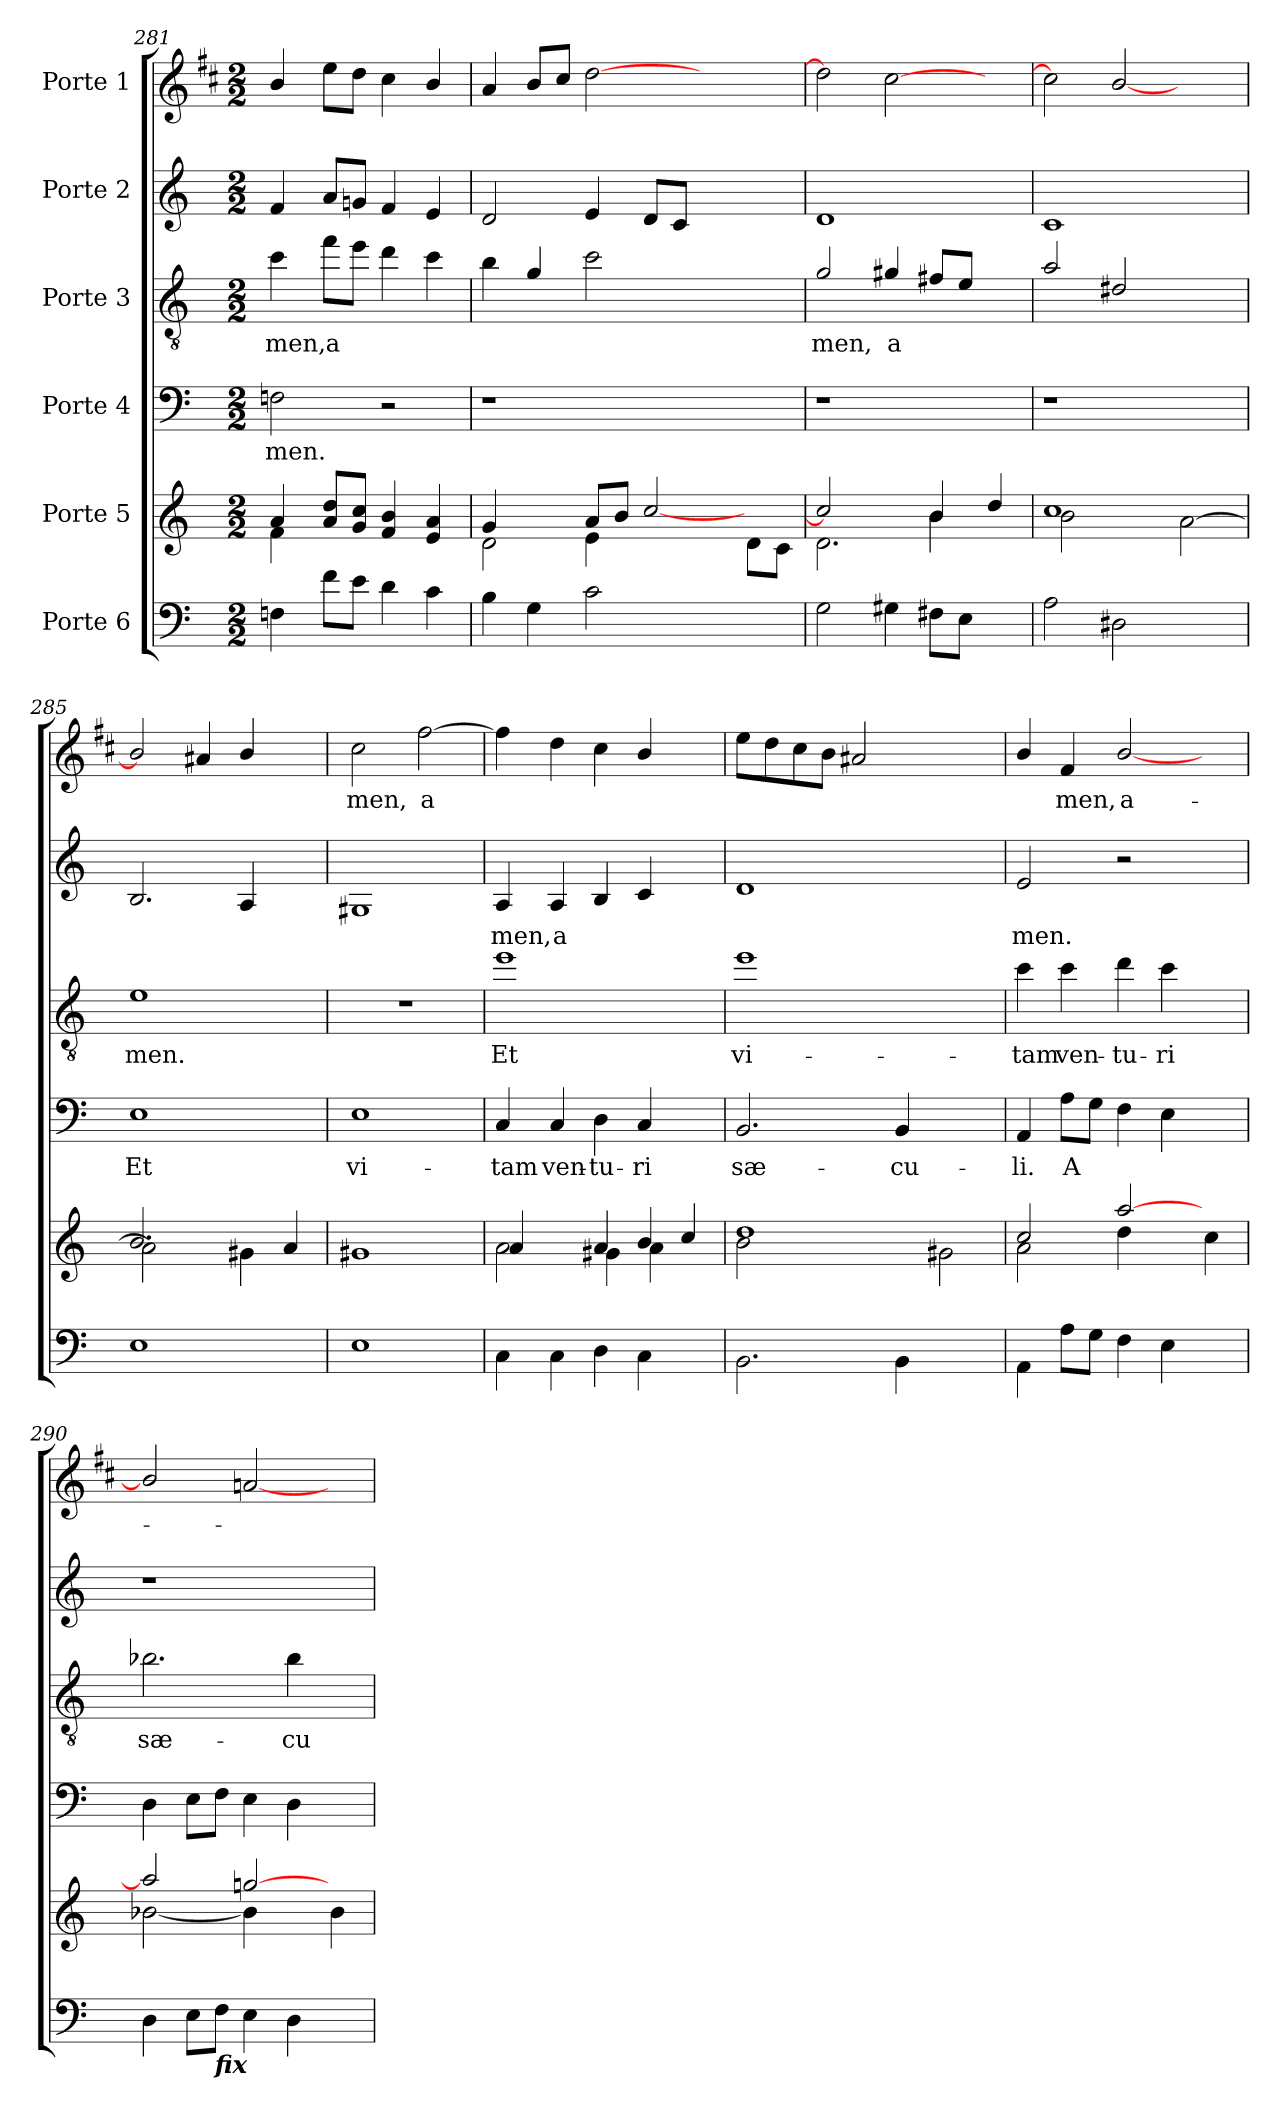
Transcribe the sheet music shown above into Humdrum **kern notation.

**kern	**kern	**kern	**text	**kern	**text	**kern	**text	**kern	**text
*part6	*part5	*part4	*part4	*part3	*part3	*part2	*part2	*part1	*part1
*staff6	*staff5	*staff4	*staff4	*staff3	*staff3	*staff2	*staff2	*staff1	*staff1
*I"Porte 6	*I"Porte 5	*I"Porte 4	*	*I"Porte 3	*	*I"Porte 2	*	*I"Porte 1	*
!!LO:LB:g=z
*clefF4	*clefG2	*clefF4	*	*clefGv2	*	*clefG2	*	*clefG2	*
*	*	*	*	*ITrd8c14	*	*	*	*ITrd1c2	*
*k[]	*k[]	*k[]	*	*k[]	*	*k[]	*	*k[]	*
*C:	*C:	*C:	*	*C:	*	*C:	*	*C:	*
*M2/2	*M2/2	*M2/2	*	*M2/2	*	*M2/2	*	*M2/2	*
=281	=281	=281	=281	=281	=281	=281	=281	=281	=281
*	*^	*	*	*	*	*	*	*	*
!	!	!	!	!LO:LY:b:cj	!	!LO:LY:b:cj	!	!	!	!
4Fn\	4a/	4f\	2Fn\	-men.	4c\	-men,	4f/	.	4a/	.
!	!	!	!	!	!	!LO:LY:b:cj	!	!	!	!
8f\L	8dd/ 8a/L	2.ryy	.	.	8f\L	a-	8a/L	.	8dd\L	.
!	!	!	!	!	!	!LO:LY:b:cj	!	!	!	!
8e\J	8cc/ 8g/J	.	.	.	8e\J	--	8gn/J	.	8cc\J	.
!	!	!	!	!	!	!LO:LY:b:cj	!	!	!	!
4d\	4b/ 4f/	.	2r	.	4d\	--	4f/	.	4b\	.
!	!	!	!	!	!	!LO:LY:b:cj	!	!	!	!
4c\	4a/ 4e/	.	.	.	4c\	--	4e/	.	4a/	.
=282	=282	=282	=282	=282	=282	=282	=282	=282	=282	=282
4B\	2d\	4g/	1r	.	4B\	.	2d/	.	4g/	.
4G\	.	4ryy	.	.	4G/	.	.	.	8a/L	.
.	.	.	.	.	.	.	.	.	8b/J	.
2c\	8a/L	4e\	.	.	2c\	.	4e/	.	[>2cc\	.
.	8b/J	.	.	.	.	.	.	.	.	.
.	[<2cc/	2.ryy	.	.	.	.	8d/L	.	.	.
.	.	.	.	.	.	.	8c/J	.	.	.
2ryy	.	.	2ryy	.	2ryy	.	2ryy	.	2ryy	.
.	8d\L	.	.	.	.	.	.	.	.	.
.	8c\J	.	.	.	.	.	.	.	.	.
=283	=283	=283	=283	=283	=283	=283	=283	=283	=283	=283
!	!	!	!	!	!	!LO:LY:b:cj	!	!	!	!
2G\	2.d\	2cc/]	1r	.	2G/	-men,	1d	.	2cc\]	.
!	!	!	!	!	!	!LO:LY:b:cj	!	!	!	!
4G#X\	.	4ryy	.	.	4G#X/	a-	.	.	[>2b\	.
!	!	!	!	!	!	!LO:LY:b:cj	!	!	!	!
8F#X\L	4b/	4b\	.	.	8F#X/L	--	.	.	.	.
!	!	!	!	!	!	!LO:LY:b:cj	!	!	!	!
8E\J	.	.	.	.	8E/J	--	.	.	.	.
4ryy	4dd/	4ryy	4ryy	.	4ryy	.	4ryy	.	4ryy	.
=284	=284	=284	=284	=284	=284	=284	=284	=284	=284	=284
2A\	1cc	2b\	1r	.	2A/	.	1c	.	2b\]	.
2D#X\	.	1ryy	.	.	2D#X/	.	.	.	[<2a/	.
2ryy	[>2a\	.	2ryy	.	2ryy	.	2ryy	.	2ryy	.
=285	=285	=285	=285	=285	=285	=285	=285	=285	=285	=285
!	!	!	!	!LO:LY:b:cj	!	!LO:LY:b:cj	!	!	!	!
1E	2.b/	2a\]	1E	Et	1E	-men.	2.B/	.	2a/]	.
.	.	2.ryy	.	.	.	.	.	.	4g#X/	.
.	4g#X\	.	.	.	.	.	4A/	.	4a/	.
4ryy	4a/	.	4ryy	.	4ryy	.	4ryy	.	4ryy	.
*	*v	*v	*	*	*	*	*	*	*	*
=286	=286	=286	=286	=286	=286	=286	=286	=286	=286
!	!	!	!LO:LY:b:cj	!	!	!	!	!	!LO:LY:b:cj
1E	1g#X	1E	vi-	1r	.	1G#X	.	2b\	-men,
!	!	!	!	!	!	!	!	!	!LO:LY:b:cj
.	.	.	.	.	.	.	.	[>2ee\	a-
=287	=287	=287	=287	=287	=287	=287	=287	=287	=287
*	*^	*	*	*	*	*	*	*	*
!	!	!	!	!LO:LY:b:cj	!	!LO:LY:b:cj	!	!LO:LY:b:cj	!	!
4C\	2a\	4a/	4C/	-tam	1e	Et	4A/	-men,	4ee\]	.
!	!	!	!	!LO:LY:b:cj	!	!	!	!LO:LY:b:cj	!	!
4C\	.	4ryy	4C/	ven-	.	.	4A/	a-	4cc\	.
!	!	!	!	!LO:LY:b:cj	!	!	!	!LO:LY:b:cj	!	!
4D\	4a/	4g#X\	4D\	-tu-	.	.	4B/	--	4b\	.
!	!	!	!	!LO:LY:b:cj	!	!	!	!LO:LY:b:cj	!	!
4C\	4b/	4a\	4C/	-ri	.	.	4c/	--	4a/	.
4ryy	4cc/	4ryy	4ryy	.	4ryy	.	4ryy	.	4ryy	.
!!LO:PB:g=z
=288	=288	=288	=288	=288	=288	=288	=288	=288	=288	=288
!	!	!	!	!LO:LY:b:cj	!	!LO:LY:b:cj	!	!	!	!
2.BB\	1dd	2b\	2.BB/	sæ-	1e	vi-	1d	.	8dd\L	.
.	.	.	.	.	.	.	.	.	8cc\	.
.	.	.	.	.	.	.	.	.	8b\	.
.	.	.	.	.	.	.	.	.	8a\J	.
.	.	1ryy	.	.	.	.	.	.	2g#X/	.
!	!	!	!	!LO:LY:b:cj	!	!	!	!	!	!
4BB\	.	.	4BB/	-cu-	.	.	.	.	.	.
2ryy	2g#X\	.	2ryy	.	2ryy	.	2ryy	.	2ryy	.
=289	=289	=289	=289	=289	=289	=289	=289	=289	=289	=289
!	!	!	!	!LO:LY:b:cj	!	!LO:LY:b:cj	!	!LO:LY:b:cj	!	!LO:LY:b:cj
4AA\	2cc/	2a\	4AA/	-li.	4c\	-tam	2e/	-men.	4a/	-
!	!	!	!	!LO:LY:b:cj	!	!LO:LY:b:cj	!	!	!	!LO:LY:b:cj
8A\L	.	.	8A\L	A-	4c\	ven-	.	.	4e/	men,
!	!	!	!	!LO:LY:b:cj	!	!	!	!	!	!
8G\J	.	.	8G\J	--	.	.	.	.	.	.
!	!	!	!	!LO:LY:b:cj	!	!LO:LY:b:cj	!	!	!	!LO:LY:b:cj
4F\	[<2aa/	4dd\	4F\	--	4d\	-tu-	2r	.	[<2a/	a-
!	!	!	!	!LO:LY:b:cj	!	!LO:LY:b:cj	!	!	!	!
4E\	.	2ryy	4E\	--	4c\	-ri	.	.	.	.
4ryy	4cc\	.	4ryy	.	4ryy	.	4ryy	.	4ryy	.
=290	=290	=290	=290	=290	=290	=290	=290	=290	=290	=290
!	!	!	!	!	!	!LO:LY:b:cj	!	!	!	!
4D\	2aa/]	[>2b-X\	4D\	.	2.B-X\	sæ-	1r	.	2a/]	.
8E\L	.	.	8E\L	.	.	.	.	.	.	.
!LO:TX:b:Bi:t=fix	!	!	!	!	!	!	!	!	!	!
8F\J	.	.	8F\J	.	.	.	.	.	.	.
4E\	[<2ggn/	4b-\]	4E\	.	.	.	.	.	[<2gn/	.
!	!	!	!	!	!	!LO:LY:b:cj	!	!	!	!
4D\	.	2ryy	4D\	.	4B-\	-cu-	.	.	.	.
4ryy	4b-\	.	4ryy	.	4ryy	.	4ryy	.	4ryy	.
*	*v	*v	*	*	*	*	*	*	*	*
=	=	=	=	=	=	=	=	=	=
*-	*-	*-	*-	*-	*-	*-	*-	*-	*-
